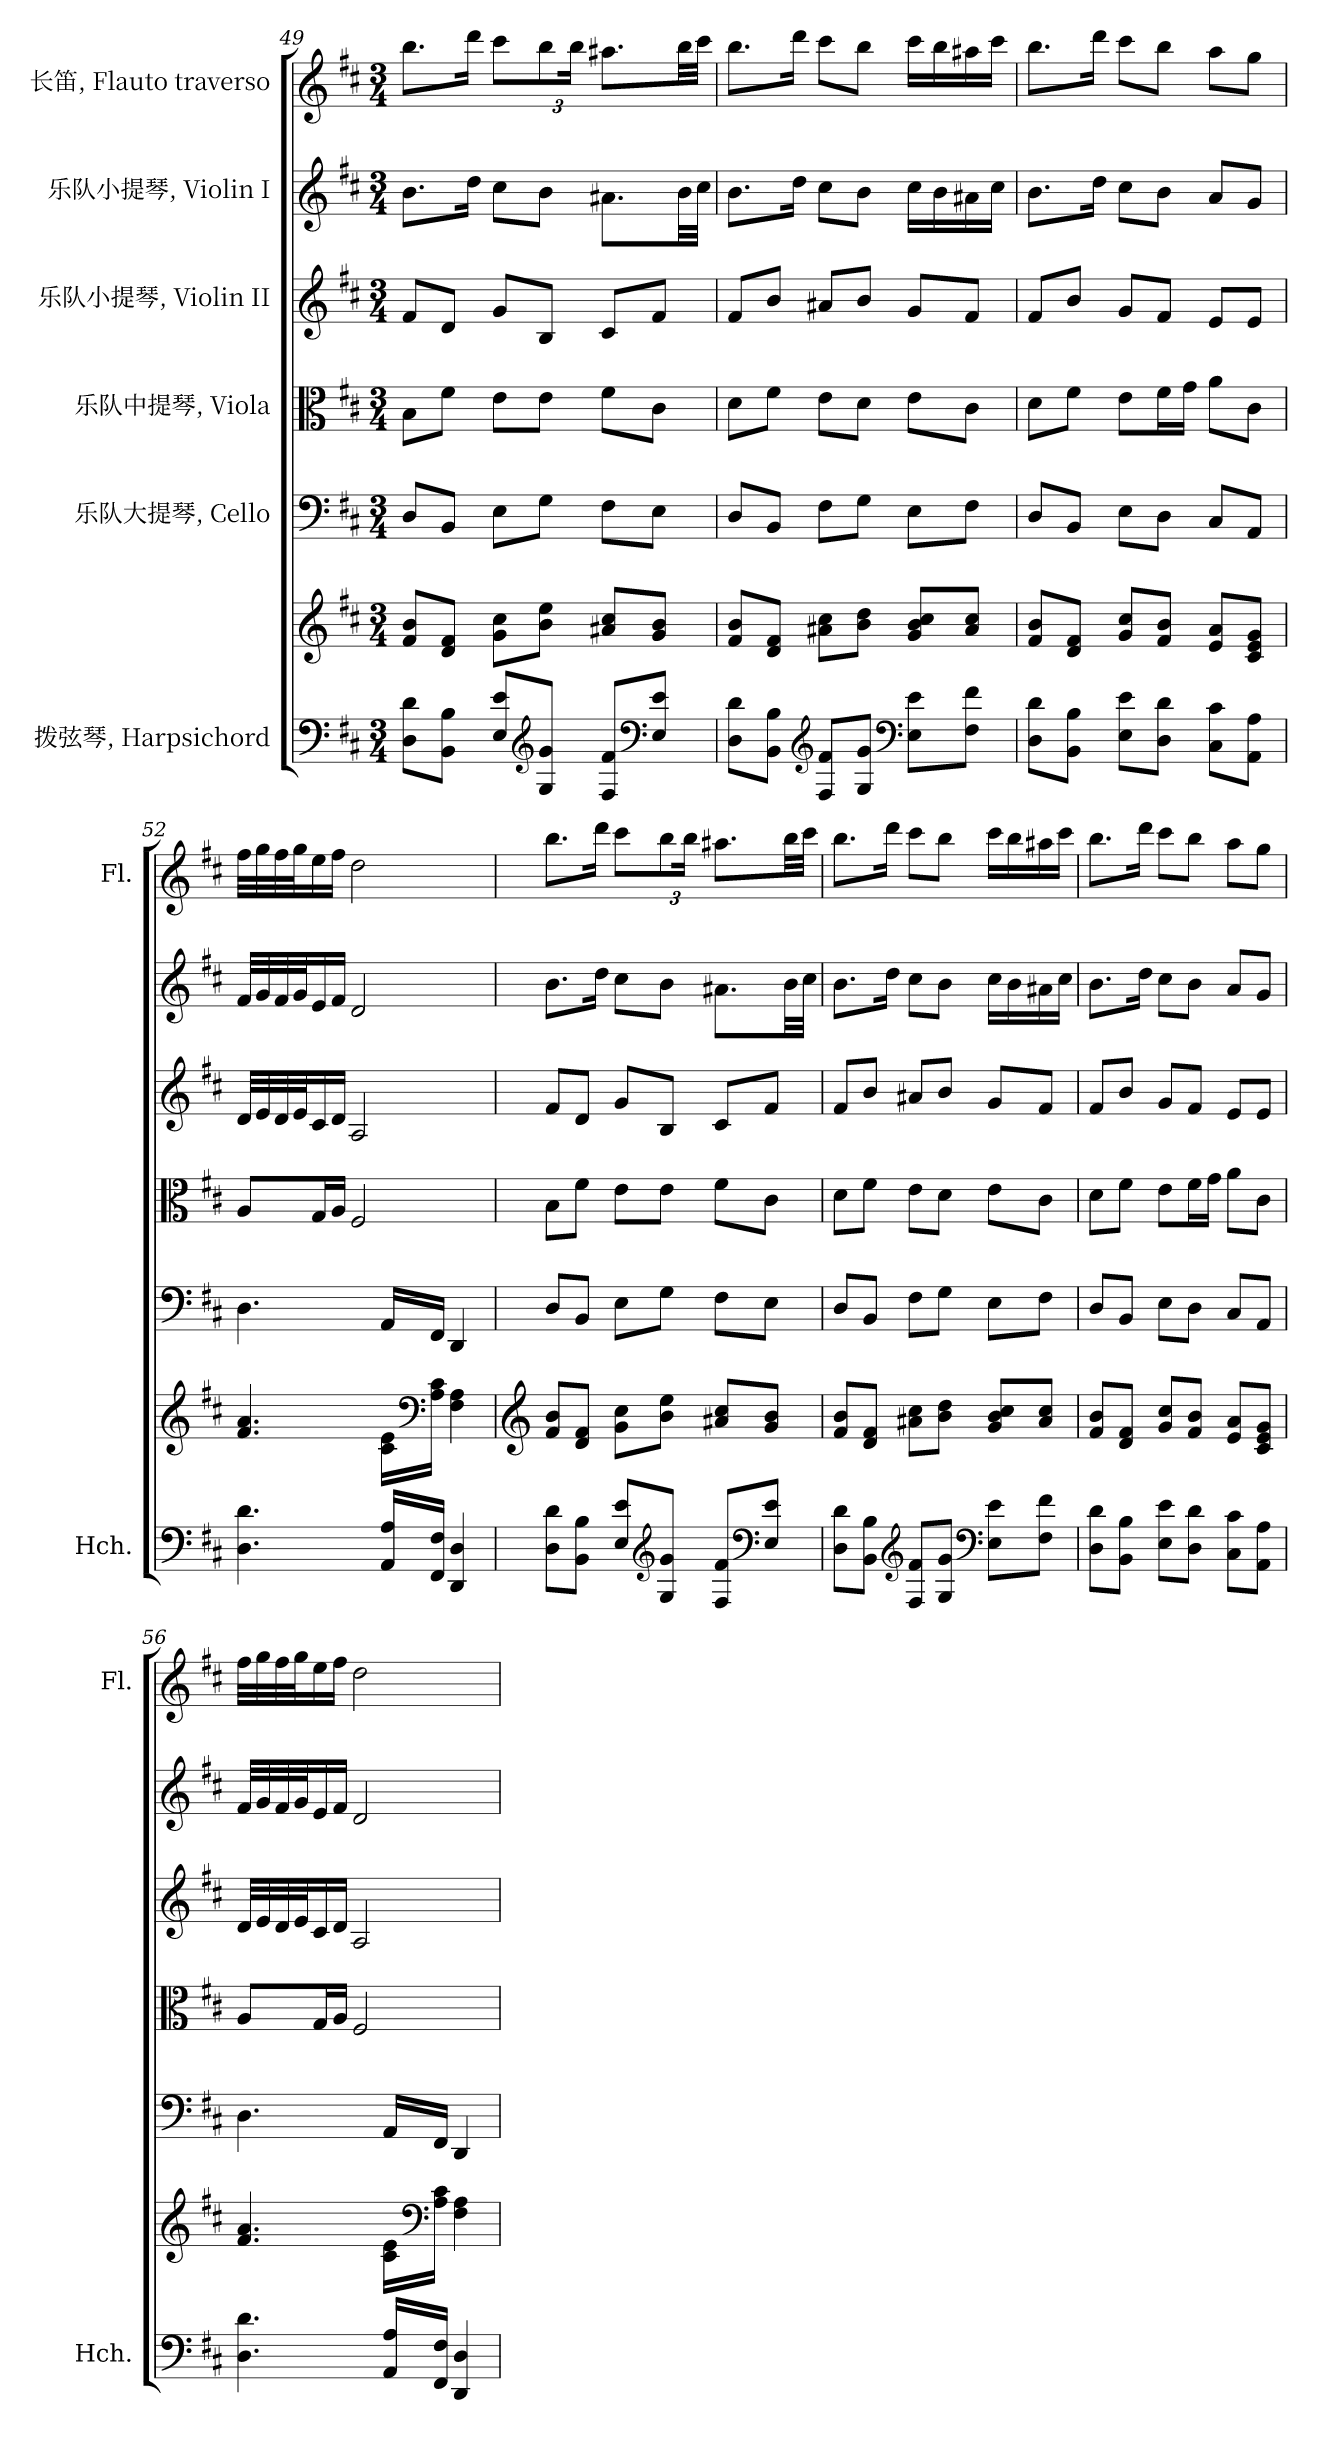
**kern	**kern	**kern	**kern	**kern	**kern	**kern
*part6	*part6	*part5	*part4	*part3	*part2	*part1
*staff7	*staff6	*staff5	*staff4	*staff3	*staff2	*staff1
*I"拨弦琴, Harpsichord	*	*I"乐队大提琴, Cello	*I"乐队中提琴, Viola	*I"乐队小提琴, Violin II	*I"乐队小提琴, Violin I	*I"长笛, Flauto traverso
*I'Hch.	*	*	*	*	*	*I'Fl.
*clefF4	*clefG2	*clefF4	*clefC3	*clefG2	*clefG2	*clefG2
*k[f#c#]	*k[f#c#]	*k[f#c#]	*k[f#c#]	*k[f#c#]	*k[f#c#]	*k[f#c#]
*M3/4	*M3/4	*M3/4	*M3/4	*M3/4	*M3/4	*M3/4
*MM69	*MM69	*MM69	*MM69	*MM69	*MM69	*MM69
=49	=49	=49	=49	=49	=49	=49
8D\ 8d\L	8f#/ 8b/L	8D/L	8B\L	8f#/L	8.b\L	8.bb\L
8BB\ 8B\J	8d/ 8f#/J	8BB/J	8f#\J	8d/J	.	.
.	.	.	.	.	16dd\Jk	16ddd\Jk
8E/ 8e/L	8g\ 8cc#\L	8E\L	8e\L	8g/L	8cc#\L	8ccc#\L
*clefG2	*	*	*	*	*	*
*	*	*	*	*	*	*Xbrackettup
8G/ 8g/J	8b\ 8ee\J	8G\J	8e\J	8B/J	8b\J	12bb\
.	.	.	.	.	.	24bb\Jk
8F#/ 8f#/L	8a#X/ 8cc#/L	8F#\L	8f#\L	8c#/L	8.a#X\L	8.aa#X\L
*clefF4	*	*	*	*	*	*
8E/ 8e/J	8g/ 8b/J	8E\J	8c#\J	8f#/J	.	.
.	.	.	.	.	32b\LL	32bb\LL
.	.	.	.	.	32cc#\JJJ	32ccc#\JJJ
=50	=50	=50	=50	=50	=50	=50
8D\ 8d\L	8f#/ 8b/L	8D/L	8d\L	8f#/L	8.b\L	8.bb\L
8BB\ 8B\J	8d/ 8f#/J	8BB/J	8f#\J	8b/J	.	.
.	.	.	.	.	16dd\Jk	16ddd\Jk
*clefG2	*	*	*	*	*	*
8F#/ 8f#/L	8a#X\ 8cc#\L	8F#\L	8e\L	8a#X/L	8cc#\L	8ccc#\L
8G/ 8g/J	8b\ 8dd\J	8G\J	8d\J	8b/J	8b\J	8bb\J
*clefF4	*	*	*	*	*	*
8E\ 8e\L	8g/ 8b/ 8cc#/L	8E\L	8e\L	8g/L	16cc#\LL	16ccc#\LL
.	.	.	.	.	16b\	16bb\
8F#\ 8f#\J	8a#/ 8cc#/J	8F#\J	8c#\J	8f#/J	16a#X\	16aa#X\
.	.	.	.	.	16cc#\JJ	16ccc#\JJ
!!LO:PB:g=z
=51	=51	=51	=51	=51	=51	=51
8D\ 8d\L	8f#/ 8b/L	8D/L	8d\L	8f#/L	8.b\L	8.bb\L
8BB\ 8B\J	8d/ 8f#/J	8BB/J	8f#\J	8b/J	.	.
.	.	.	.	.	16dd\Jk	16ddd\Jk
8E\ 8e\L	8g/ 8cc#/L	8E\L	8e\L	8g/L	8cc#\L	8ccc#\L
8D\ 8d\J	8f#/ 8b/J	8D\J	16f#\L	8f#/J	8b\J	8bb\J
.	.	.	16g\JJ	.	.	.
8C#\ 8c#\L	8e/ 8a/L	8C#/L	8a\L	8e/L	8a/L	8aa\L
8AA\ 8A\J	8c#/ 8e/ 8g/J	8AA/J	8c#\J	8e/J	8g/J	8gg\J
=52	=52	=52	=52	=52	=52	=52
4.D\ 4.d\	4.f#/ 4.a/	4.D\	8A/L	32d/LLL	32f#/LLL	32ff#\LLL
.	.	.	.	32e/	32g/	32gg\
.	.	.	.	32d/	32f#/	32ff#\
.	.	.	.	32e/J	32g/J	32gg\J
.	.	.	16G/L	16c#/	16e/	16ee\
.	.	.	16A/JJ	16d/JJ	16f#/JJ	16ff#\JJ
.	.	.	2F#/	2A/	2d/	2dd\
16AA/ 16A/LL	16c#\ 16e\LL	16AA/LL	.	.	.	.
*	*clefF4	*	*	*	*	*
16FF#/ 16F#/JJ	16A\ 16c#\JJ	16FF#/JJ	.	.	.	.
4DD/ 4D/	4F#\ 4A\	4DD/	.	.	.	.
=53	=53	=53	=53	=53	=53	=53
*	*clefG2	*	*	*	*	*
8D\ 8d\L	8f#/ 8b/L	8D/L	8B\L	8f#/L	8.b\L	8.bb\L
8BB\ 8B\J	8d/ 8f#/J	8BB/J	8f#\J	8d/J	.	.
.	.	.	.	.	16dd\Jk	16ddd\Jk
8E/ 8e/L	8g\ 8cc#\L	8E\L	8e\L	8g/L	8cc#\L	8ccc#\L
*clefG2	*	*	*	*	*	*
8G/ 8g/J	8b\ 8ee\J	8G\J	8e\J	8B/J	8b\J	12bb\
.	.	.	.	.	.	24bb\Jk
8F#/ 8f#/L	8a#X/ 8cc#/L	8F#\L	8f#\L	8c#/L	8.a#X\L	8.aa#X\L
*clefF4	*	*	*	*	*	*
8E/ 8e/J	8g/ 8b/J	8E\J	8c#\J	8f#/J	.	.
.	.	.	.	.	32b\LL	32bb\LL
.	.	.	.	.	32cc#\JJJ	32ccc#\JJJ
!!LO:PB:g=z
=54	=54	=54	=54	=54	=54	=54
8D\ 8d\L	8f#/ 8b/L	8D/L	8d\L	8f#/L	8.b\L	8.bb\L
8BB\ 8B\J	8d/ 8f#/J	8BB/J	8f#\J	8b/J	.	.
.	.	.	.	.	16dd\Jk	16ddd\Jk
*clefG2	*	*	*	*	*	*
8F#/ 8f#/L	8a#X\ 8cc#\L	8F#\L	8e\L	8a#X/L	8cc#\L	8ccc#\L
8G/ 8g/J	8b\ 8dd\J	8G\J	8d\J	8b/J	8b\J	8bb\J
*clefF4	*	*	*	*	*	*
8E\ 8e\L	8g/ 8b/ 8cc#/L	8E\L	8e\L	8g/L	16cc#\LL	16ccc#\LL
.	.	.	.	.	16b\	16bb\
8F#\ 8f#\J	8a#/ 8cc#/J	8F#\J	8c#\J	8f#/J	16a#X\	16aa#X\
.	.	.	.	.	16cc#\JJ	16ccc#\JJ
=55	=55	=55	=55	=55	=55	=55
8D\ 8d\L	8f#/ 8b/L	8D/L	8d\L	8f#/L	8.b\L	8.bb\L
8BB\ 8B\J	8d/ 8f#/J	8BB/J	8f#\J	8b/J	.	.
.	.	.	.	.	16dd\Jk	16ddd\Jk
8E\ 8e\L	8g/ 8cc#/L	8E\L	8e\L	8g/L	8cc#\L	8ccc#\L
8D\ 8d\J	8f#/ 8b/J	8D\J	16f#\L	8f#/J	8b\J	8bb\J
.	.	.	16g\JJ	.	.	.
8C#\ 8c#\L	8e/ 8a/L	8C#/L	8a\L	8e/L	8a/L	8aa\L
8AA\ 8A\J	8c#/ 8e/ 8g/J	8AA/J	8c#\J	8e/J	8g/J	8gg\J
=56	=56	=56	=56	=56	=56	=56
4.D\ 4.d\	4.f#/ 4.a/	4.D\	8A/L	32d/LLL	32f#/LLL	32ff#\LLL
.	.	.	.	32e/	32g/	32gg\
.	.	.	.	32d/	32f#/	32ff#\
.	.	.	.	32e/J	32g/J	32gg\J
.	.	.	16G/L	16c#/	16e/	16ee\
.	.	.	16A/JJ	16d/JJ	16f#/JJ	16ff#\JJ
.	.	.	2F#/	2A/	2d/	2dd\
16AA/ 16A/LL	16c#\ 16e\LL	16AA/LL	.	.	.	.
*	*clefF4	*	*	*	*	*
16FF#/ 16F#/JJ	16A\ 16c#\JJ	16FF#/JJ	.	.	.	.
4DD/ 4D/	4F#\ 4A\	4DD/	.	.	.	.
=	=	=	=	=	=	=
*-	*-	*-	*-	*-	*-	*-
